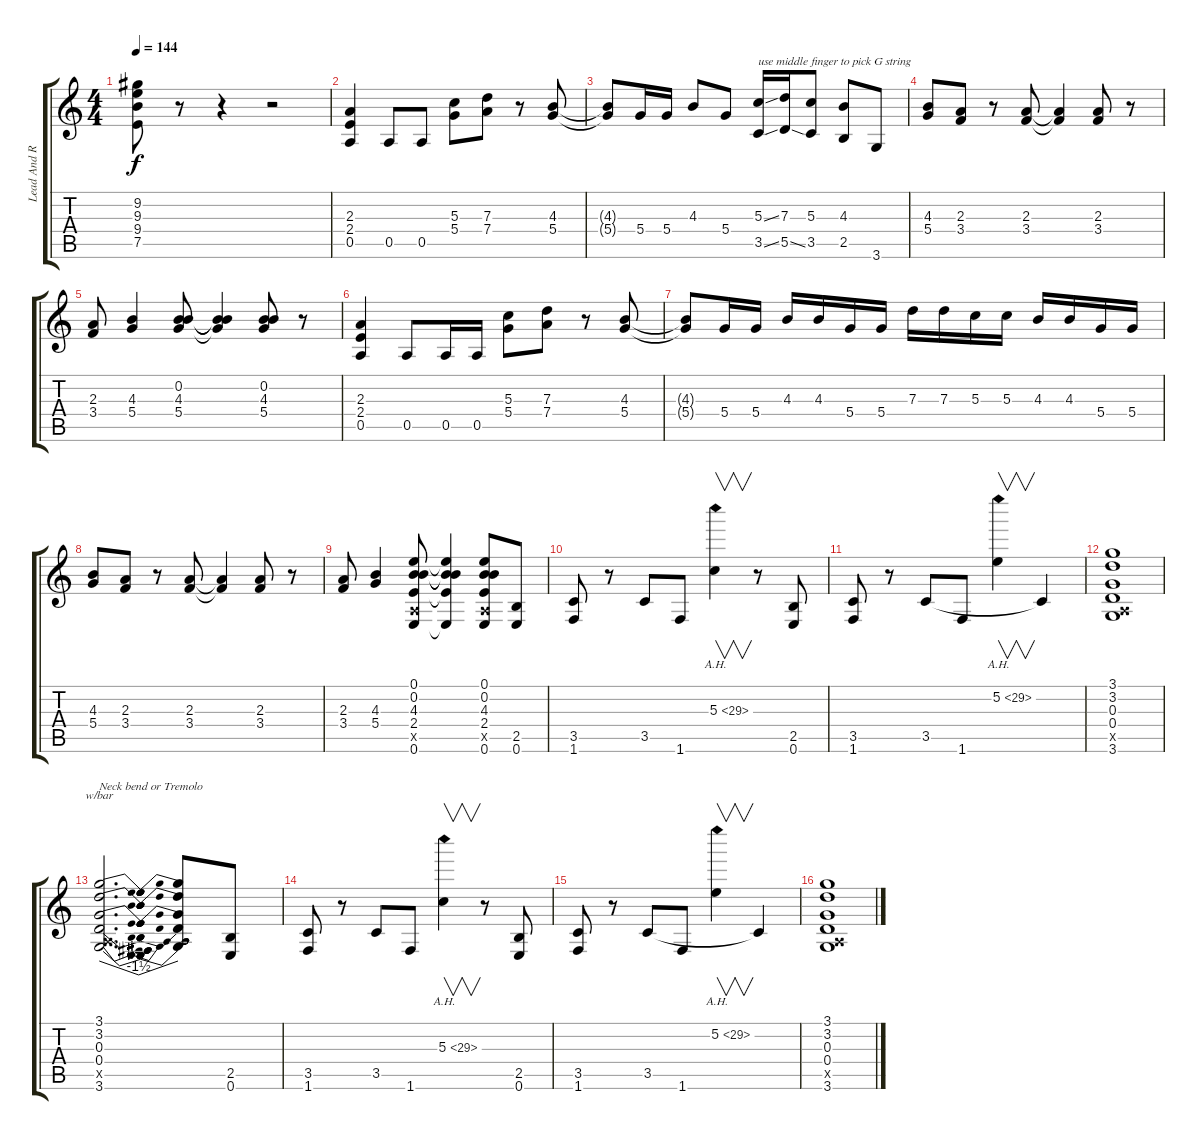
\track ("Lead And Rhythm Guitar" "Lead And R") {instrument overdrivenguitar}
\staff {score tabs}
\tuning (E4 B3 G3 D3 A2 E2) {hide}
\ts (4 4)
\tempo 144
\clef g2
\ks c
(9.2 9.3 9.4 7.5).8{dy f} r.8 r.4 r.2 |
(2.3 2.4 0.5).4 0.5.8 0.5.8 (5.3 5.4).8 (7.3 7.4).8 r.8 (4.3 5.4).8 |
(4.3{t} 5.4{t}).8 5.4.16 5.4.16 4.3.8 5.4.8 (5.3{ss} 3.5{ss}).16{txt "use middle finger to pick G string"} (7.3 5.5{ss}).16 (5.3 3.5).8 (4.3 2.5).8 3.6.8 |
(4.3 5.4).8 (2.3 3.4).8 r.8 (2.3 3.4).8 (2.3{t} 3.4{t}).4 (2.3 3.4).8 r.8 |
(2.3 3.4).8 (4.3 5.4).4 (0.2 4.3 5.4).8 (0.2{t} 4.3{t} 5.4{t}).4 (0.2 4.3 5.4).8 r.8 |
(2.3 2.4 0.5).4 0.5.8 0.5.16 0.5.16 (5.3 5.4).8 (7.3 7.4).8 r.8 (4.3 5.4).8 |
(4.3{t} 5.4{t}).8 5.4.16 5.4.16 4.3.16 4.3.16 5.4.16 5.4.16 7.3.16 7.3.16 5.3.16 5.3.16 4.3.16 4.3.16 5.4.16 5.4.16 |
(4.3 5.4).8 (2.3 3.4).8 r.8 (2.3 3.4).8 (2.3{t} 3.4{t}).4 (2.3 3.4).8 r.8 |
(2.3 3.4).8 (4.3 5.4).4 (0.1 0.2 4.3 2.4 0.5{x} 0.6).8 (0.1{t} 0.2{t} 4.3{t} 2.4{t} 0.6{t}).4 (0.1 0.2 4.3 2.4 0.5{x} 0.6).8 (2.5 0.6).8 |
(3.5 1.6).8 r.8 3.5.8 1.6.8 5.3{ah 24}.4{v} r.8 (2.5 0.6).8 |
(3.5 1.6).8 r.8 3.5.8 1.6.8 5.2{ah 24}.4{v} 3.5{t}.4 |
(3.1 3.2 0.3 0.4 0.5{x} 3.6).1 |
(3.1 3.2 0.3 0.4 0.5{x} 3.6).2{d tbe (dip default 0 0 30 -6 60 0) txt "Neck bend or Tremolo"} (3.1{t} 3.2{t} 0.3{t} 0.4{t} 3.6{t}).8 (2.5 0.6).8 |
(3.5 1.6).8 r.8 3.5.8 1.6.8 5.3{ah 24}.4{v} r.8 (2.5 0.6).8 |
(3.5 1.6).8 r.8 3.5.8 1.6.8 5.2{ah 24}.4{v} 3.5{t}.4 |
(3.1 3.2 0.3 0.4 0.5{x} 3.6).1
